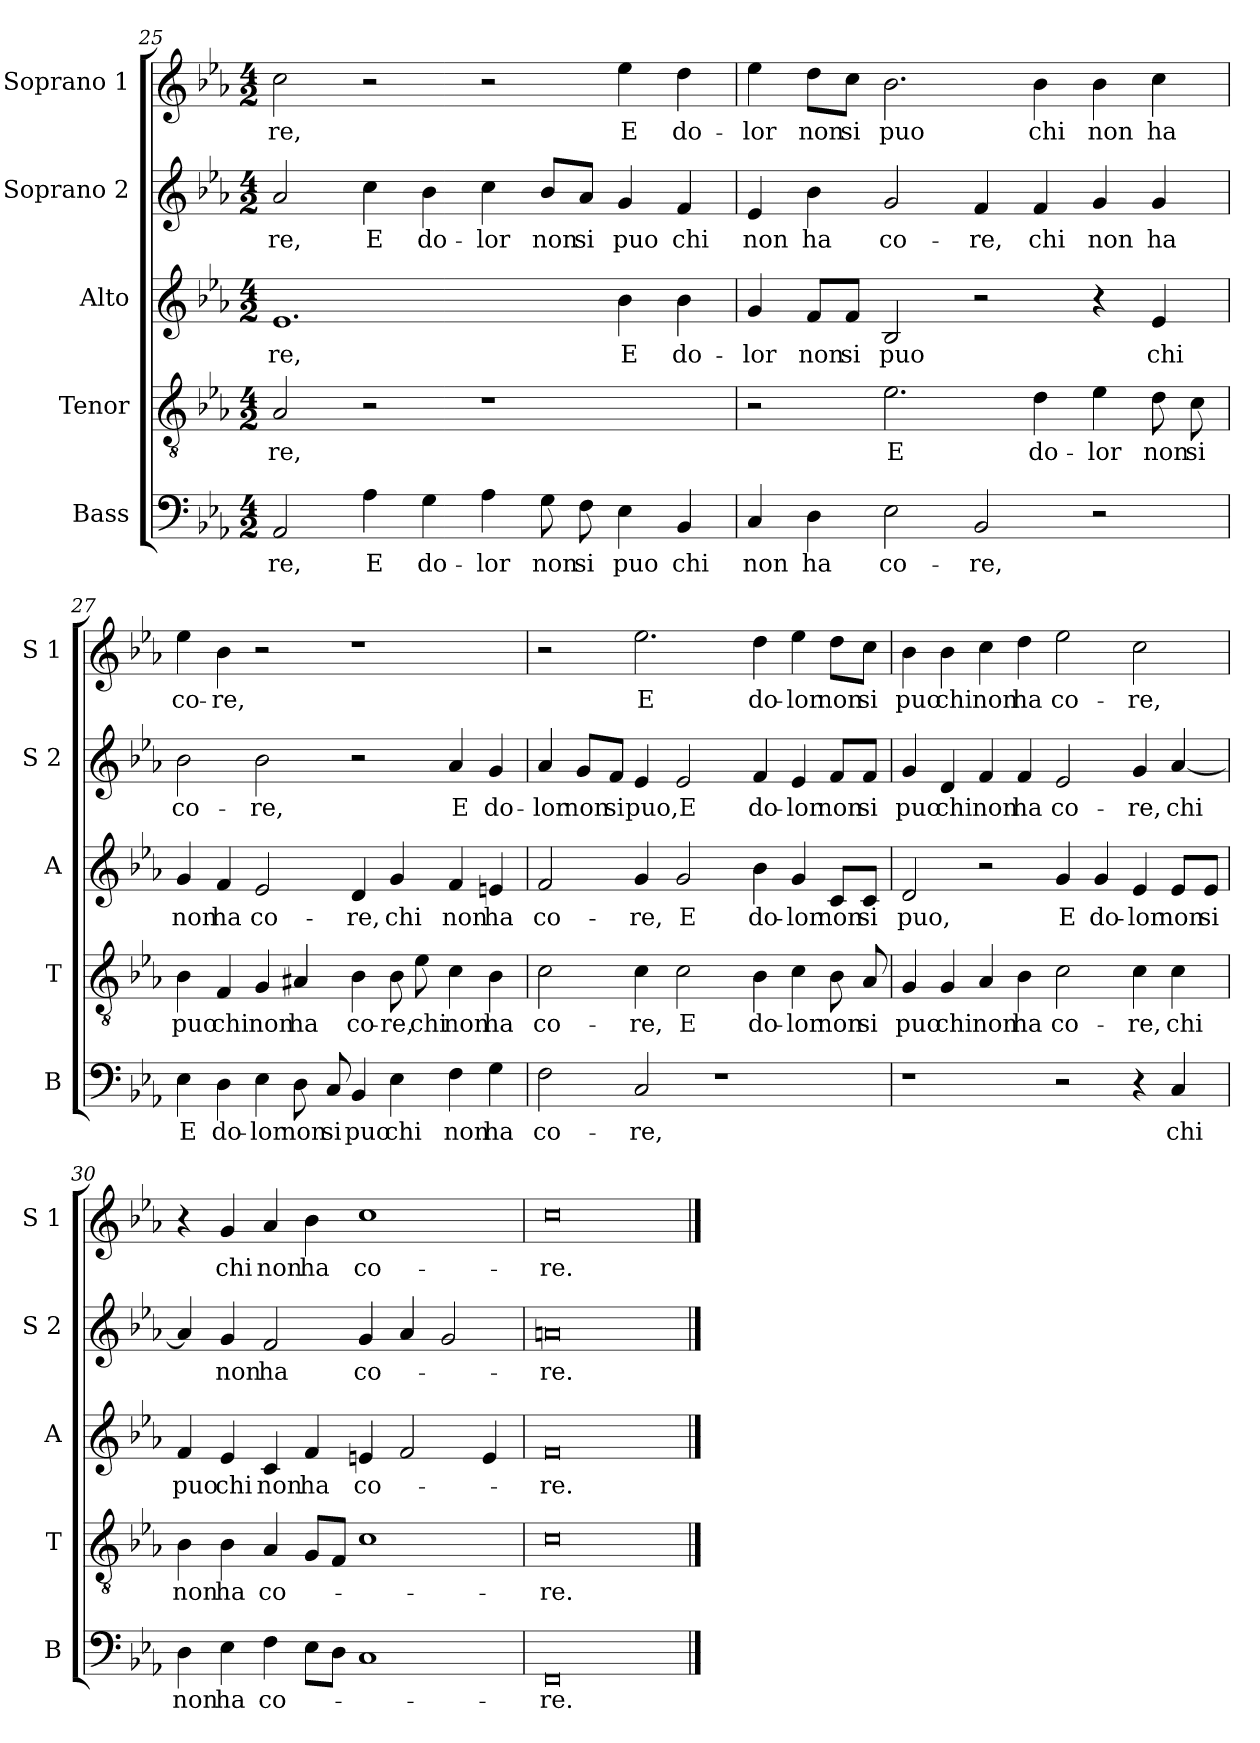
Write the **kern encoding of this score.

**kern	**text	**kern	**text	**kern	**text	**kern	**text	**kern	**text
*part5	*part5	*part4	*part4	*part3	*part3	*part2	*part2	*part1	*part1
*staff5	*staff5	*staff4	*staff4	*staff3	*staff3	*staff2	*staff2	*staff1	*staff1
*I"Bass	*	*I"Tenor	*	*I"Alto	*	*I"Soprano 2	*	*I"Soprano 1	*
*I'B	*	*I'T	*	*I'A	*	*I'S 2	*	*I'S 1	*
*clefF4	*	*clefGv2	*	*clefG2	*	*clefG2	*	*clefG2	*
*k[b-e-a-]	*	*k[b-e-a-]	*	*k[b-e-a-]	*	*k[b-e-a-]	*	*k[b-e-a-]	*
*E-:	*	*E-:	*	*E-:	*	*E-:	*	*E-:	*
*M4/2	*	*M4/2	*	*M4/2	*	*M4/2	*	*M4/2	*
=25	=25	=25	=25	=25	=25	=25	=25	=25	=25
!	!LO:LY:b	!	!LO:LY:b	!	!LO:LY:b	!	!LO:LY:b	!	!LO:LY:b
2AA-/	-re,	2A-/	-re,	1.e-	-re,	2a-/	-re,	2cc\	-re,
!	!LO:LY:b	!	!	!	!	!	!LO:LY:b	!	!
4A-\	E	2r	.	.	.	4cc\	E	2r	.
!	!LO:LY:b	!	!	!	!	!	!LO:LY:b	!	!
4G\	do-	.	.	.	.	4b-\	do-	.	.
!	!LO:LY:b	!	!	!	!	!	!LO:LY:b	!	!
4A-\	-lor	1r	.	.	.	4cc\	-lor	2r	.
!	!LO:LY:b	!	!	!	!	!	!LO:LY:b	!	!
8G\	non	.	.	.	.	8b-/L	non	.	.
!	!LO:LY:b	!	!	!	!	!	!LO:LY:b	!	!
8F\	si	.	.	.	.	8a-/J	si	.	.
!	!LO:LY:b	!	!	!	!LO:LY:b	!	!LO:LY:b	!	!LO:LY:b
4E-\	puo	.	.	4b-\	E	4g/	puo	4ee-\	E
!	!LO:LY:b	!	!	!	!LO:LY:b	!	!LO:LY:b	!	!LO:LY:b
4BB-/	chi	.	.	4b-\	do-	4f/	chi	4dd\	do-
!!LO:PB:g=z
=26	=26	=26	=26	=26	=26	=26	=26	=26	=26
!	!LO:LY:b	!	!	!	!LO:LY:b	!	!LO:LY:b	!	!LO:LY:b
4C/	non	2r	.	4g/	-lor	4e-/	non	4ee-\	-lor
!	!LO:LY:b	!	!	!	!LO:LY:b	!	!LO:LY:b	!	!LO:LY:b
4D\	ha	.	.	8f/L	non	4b-\	ha	8dd\L	non
!	!	!	!	!	!LO:LY:b	!	!	!	!LO:LY:b
.	.	.	.	8f/J	si	.	.	8cc\J	si
!	!LO:LY:b	!	!LO:LY:b	!	!LO:LY:b	!	!LO:LY:b	!	!LO:LY:b
2E-\	co-	2.e-\	E	2B-/	puo	2g/	co-	2.b-\	puo
!	!LO:LY:b	!	!	!	!	!	!LO:LY:b	!	!
2BB-/	-re,	.	.	2r	.	4f/	-re,	.	.
!	!	!	!LO:LY:b	!	!	!	!LO:LY:b	!	!LO:LY:b
.	.	4d\	do-	.	.	4f/	chi	4b-\	chi
!	!	!	!LO:LY:b	!	!	!	!LO:LY:b	!	!LO:LY:b
2r	.	4e-\	-lor	4r	.	4g/	non	4b-\	non
!	!	!	!LO:LY:b	!	!LO:LY:b	!	!LO:LY:b	!	!LO:LY:b
.	.	8d\	non	4e-/	chi	4g/	ha	4cc\	ha
!	!	!	!LO:LY:b	!	!	!	!	!	!
.	.	8c\	si	.	.	.	.	.	.
=27	=27	=27	=27	=27	=27	=27	=27	=27	=27
!	!LO:LY:b	!	!LO:LY:b	!	!LO:LY:b	!	!LO:LY:b	!	!LO:LY:b
4E-\	E	4B-\	puo	4g/	non	2b-\	co-	4ee-\	co-
!	!LO:LY:b	!	!LO:LY:b	!	!LO:LY:b	!	!	!	!LO:LY:b
4D\	do-	4F/	chi	4f/	ha	.	.	4b-\	-re,
!	!LO:LY:b	!	!LO:LY:b	!	!LO:LY:b	!	!LO:LY:b	!	!
4E-\	-lor	4G/	non	2e-/	co-	2b-\	-re,	2r	.
!	!LO:LY:b	!	!LO:LY:b	!	!	!	!	!	!
8D\	non	4A#X/	ha	.	.	.	.	.	.
!	!LO:LY:b	!	!	!	!	!	!	!	!
8C/	si	.	.	.	.	.	.	.	.
!	!LO:LY:b	!	!LO:LY:b	!	!LO:LY:b	!	!	!	!
4BB-/	puo	4B-\	co-	4d/	-re,	2r	.	1r	.
!	!LO:LY:b	!	!LO:LY:b	!	!LO:LY:b	!	!	!	!
4E-\	chi	8B-\	-re,	4g/	chi	.	.	.	.
!	!	!	!LO:LY:b	!	!	!	!	!	!
.	.	8e-\	chi	.	.	.	.	.	.
!	!LO:LY:b	!	!LO:LY:b	!	!LO:LY:b	!	!LO:LY:b	!	!
4F\	non	4c\	non	4f/	non	4a-/	E	.	.
!	!LO:LY:b	!	!LO:LY:b	!	!LO:LY:b	!	!LO:LY:b	!	!
4G\	ha	4B-\	ha	4en/	ha	4g/	do-	.	.
!!LO:LB:g=z
=28	=28	=28	=28	=28	=28	=28	=28	=28	=28
!	!LO:LY:b	!	!LO:LY:b	!	!LO:LY:b	!	!LO:LY:b	!	!
2F\	co-	2c\	co-	2f/	co-	4a-/	-lor	2r	.
!	!	!	!	!	!	!	!LO:LY:b	!	!
.	.	.	.	.	.	8g/L	non	.	.
!	!	!	!	!	!	!	!LO:LY:b	!	!
.	.	.	.	.	.	8f/J	si	.	.
!	!LO:LY:b	!	!LO:LY:b	!	!LO:LY:b	!	!LO:LY:b	!	!LO:LY:b
2C/	-re,	4c\	-re,	4g/	-re,	4e-/	puo,	2.ee-\	E
!	!	!	!LO:LY:b	!	!LO:LY:b	!	!LO:LY:b	!	!
.	.	2c\	E	2g/	E	2e-/	E	.	.
1r	.	.	.	.	.	.	.	.	.
!	!	!	!LO:LY:b	!	!LO:LY:b	!	!LO:LY:b	!	!LO:LY:b
.	.	4B-\	do-	4b-\	do-	4f/	do-	4dd\	do-
!	!	!	!LO:LY:b	!	!LO:LY:b	!	!LO:LY:b	!	!LO:LY:b
.	.	4c\	-lor	4g/	-lor	4e-/	-lor	4ee-\	-lor
!	!	!	!LO:LY:b	!	!LO:LY:b	!	!LO:LY:b	!	!LO:LY:b
.	.	8B-\	non	8c/L	non	8f/L	non	8dd\L	non
!	!	!	!LO:LY:b	!	!LO:LY:b	!	!LO:LY:b	!	!LO:LY:b
.	.	8A-/	si	8c/J	si	8f/J	si	8cc\J	si
=29	=29	=29	=29	=29	=29	=29	=29	=29	=29
!	!	!	!LO:LY:b	!	!LO:LY:b	!	!LO:LY:b	!	!LO:LY:b
1r	.	4G/	puo	2d/	puo,	4g/	puo	4b-\	puo
!	!	!	!LO:LY:b	!	!	!	!LO:LY:b	!	!LO:LY:b
.	.	4G/	chi	.	.	4d/	chi	4b-\	chi
!	!	!	!LO:LY:b	!	!	!	!LO:LY:b	!	!LO:LY:b
.	.	4A-/	non	2r	.	4f/	non	4cc\	non
!	!	!	!LO:LY:b	!	!	!	!LO:LY:b	!	!LO:LY:b
.	.	4B-\	ha	.	.	4f/	ha	4dd\	ha
!	!	!	!LO:LY:b	!	!LO:LY:b	!	!LO:LY:b	!	!LO:LY:b
2r	.	2c\	co-	4g/	E	2e-/	co-	2ee-\	co-
!	!	!	!	!	!LO:LY:b	!	!	!	!
.	.	.	.	4g/	do-	.	.	.	.
!	!	!	!LO:LY:b	!	!LO:LY:b	!	!LO:LY:b	!	!LO:LY:b
4r	.	4c\	-re,	4e-/	-lor	4g/	-re,	2cc\	-re,
!	!LO:LY:b	!	!LO:LY:b	!	!LO:LY:b	!	!LO:LY:b	!	!
4C/	chi	4c\	chi	8e-/L	non	[4a-/	chi	.	.
!	!	!	!	!	!LO:LY:b	!	!	!	!
.	.	.	.	8e-/J	si	.	.	.	.
!!LO:LB:g=z
=30	=30	=30	=30	=30	=30	=30	=30	=30	=30
!	!LO:LY:b	!	!LO:LY:b	!	!LO:LY:b	!	!	!	!
4D\	non	4B-\	non	4f/	puo	4a-/]	.	4r	.
!	!LO:LY:b	!	!LO:LY:b	!	!LO:LY:b	!	!LO:LY:b	!	!LO:LY:b
4E-\	ha	4B-\	ha	4e-/	chi	4g/	non	4g/	chi
!	!LO:LY:b	!	!LO:LY:b	!	!LO:LY:b	!	!LO:LY:b	!	!LO:LY:b
4F\	co-	4A-/	co-	4c/	non	2f/	ha	4a-/	non
!	!	!	!	!	!LO:LY:b	!	!	!	!LO:LY:b
8E-\L	.	8G/L	.	4f/	ha	.	.	4b-\	ha
8D\J	.	8F/J	.	.	.	.	.	.	.
!	!	!	!	!	!LO:LY:b	!	!LO:LY:b	!	!LO:LY:b
1C	.	1c	.	4en/	co-	4g/	co-	1cc	co-
.	.	.	.	2f/	.	4a-/	.	.	.
.	.	.	.	.	.	2g/	.	.	.
.	.	.	.	4e/	.	.	.	.	.
=31	=31	=31	=31	=31	=31	=31	=31	=31	=31
!	!LO:LY:b	!	!LO:LY:b	!	!LO:LY:b	!	!LO:LY:b	!	!LO:LY:b
0FF	-re.	0c	-re.	0f	-re.	0an	-re.	0cc	-re.
==	==	==	==	==	==	==	==	==	==
*-	*-	*-	*-	*-	*-	*-	*-	*-	*-
